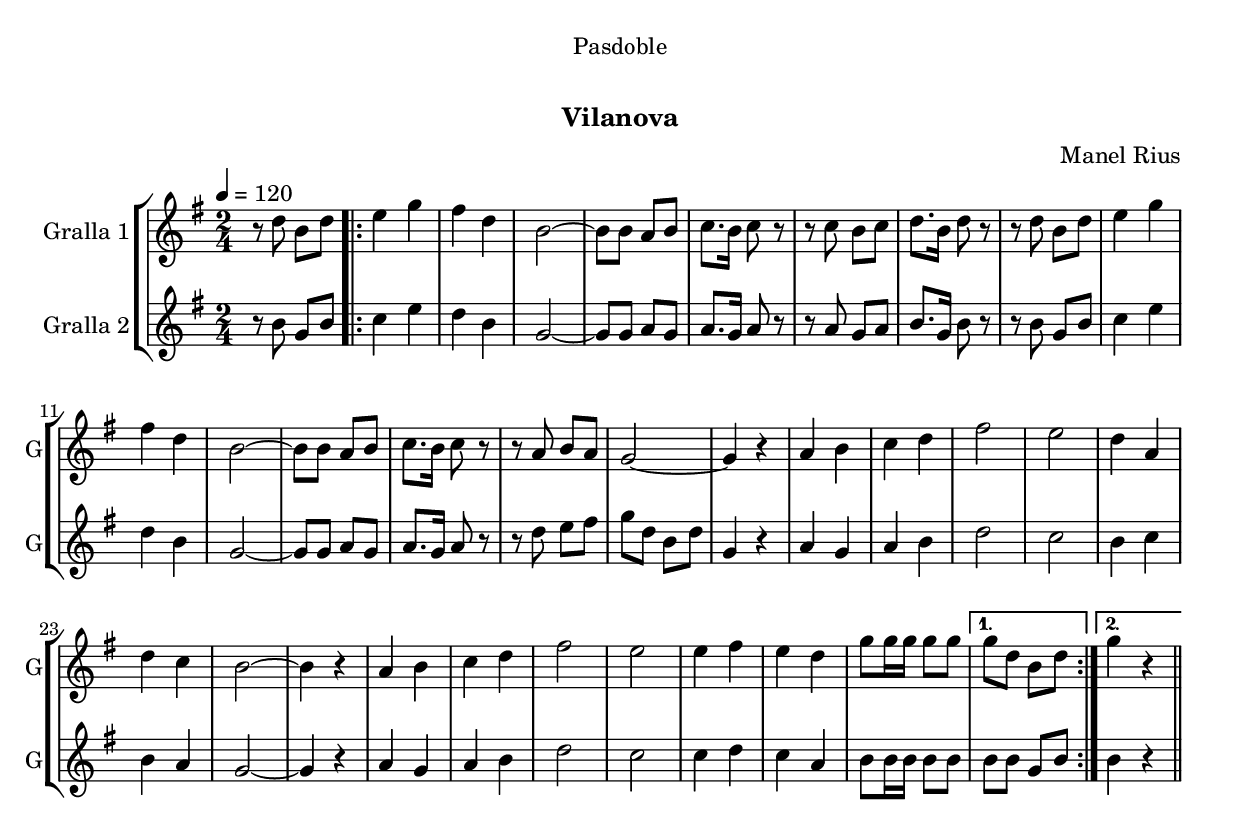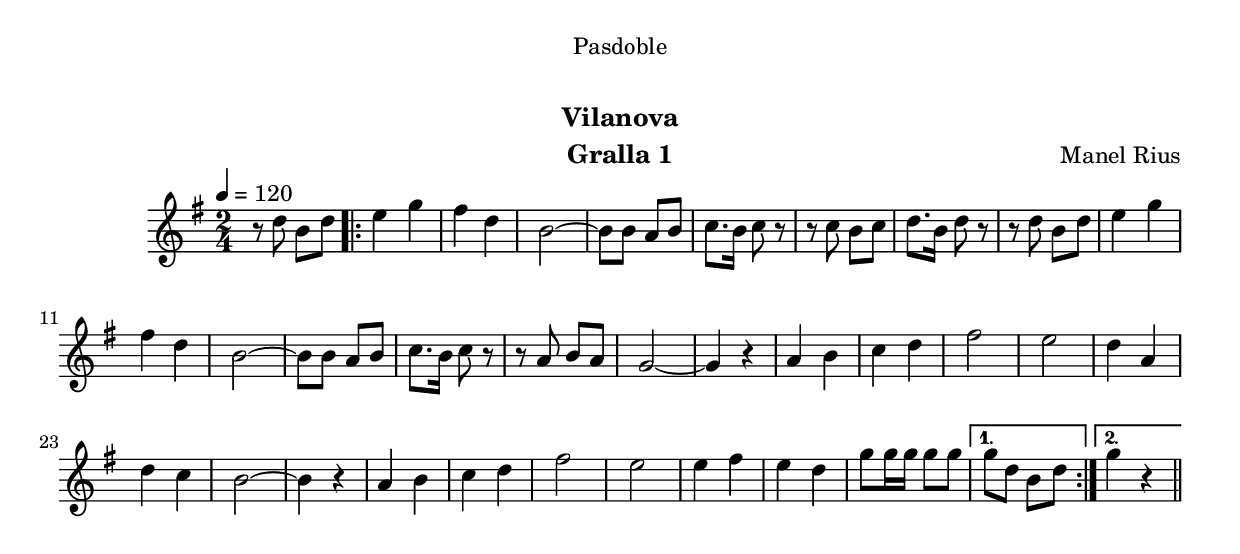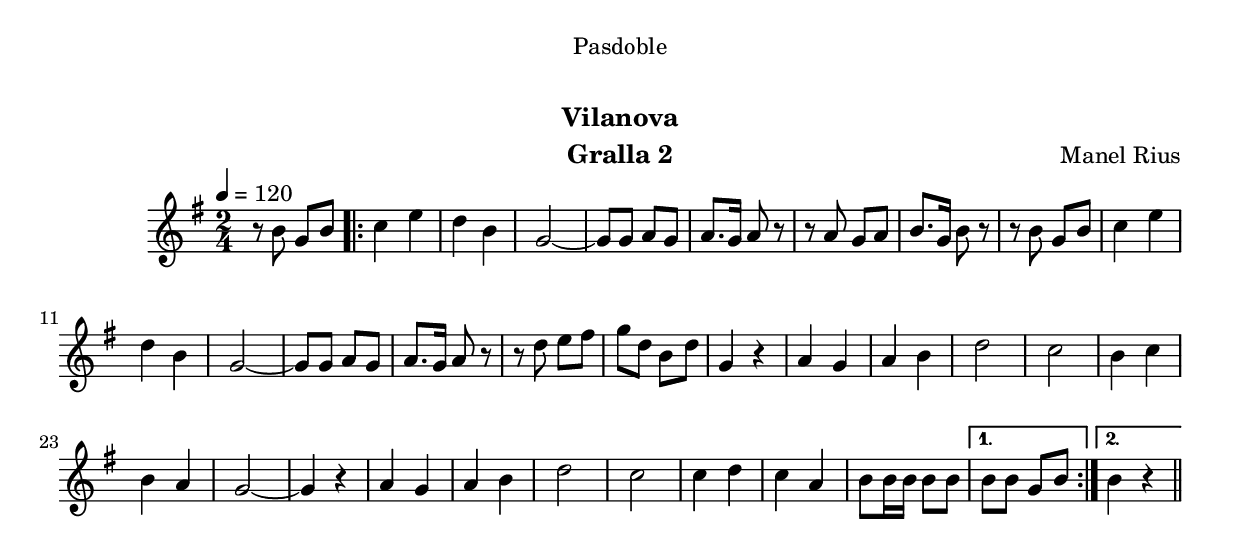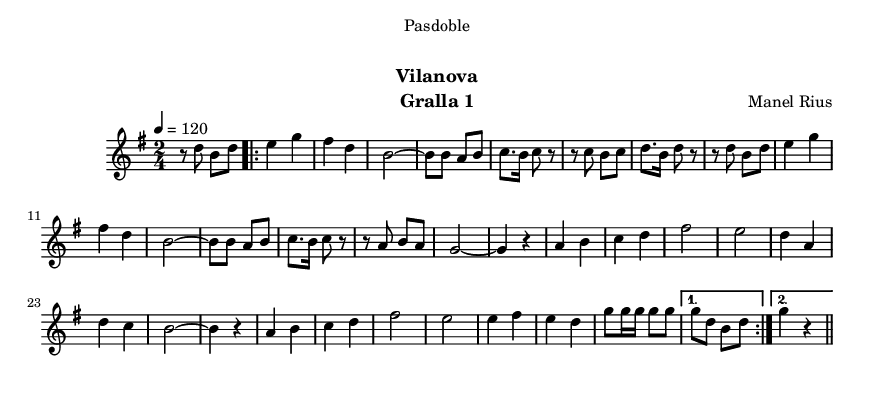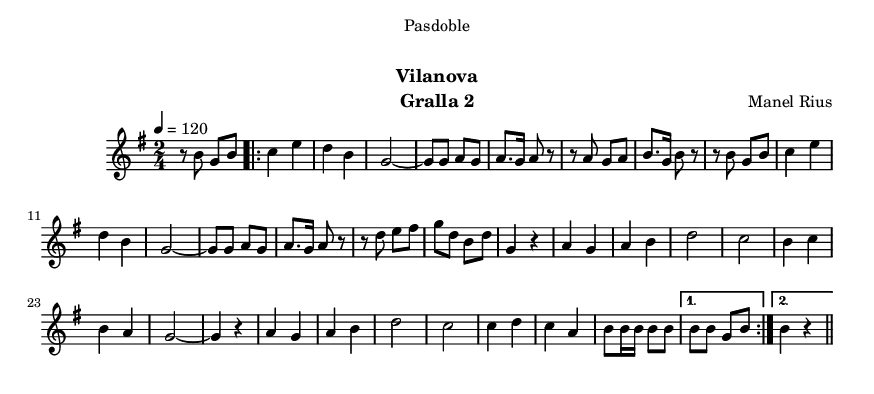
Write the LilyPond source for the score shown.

\version "2.16.0"

\header {
  dedication="Pasdoble"
  title="  "
  subtitle="Vilanova"
  subsubtitle=""
  poet=""
  meter=""
  piece=""
  composer="Manel Rius"
  arranger=""
  opus=""
  instrument=""
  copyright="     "
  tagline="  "
}

liniaroAa =
\relative d''
{
  \tempo 4=120
  \clef treble
  \key g \major
  \time 2/4
  r8 d b d  |
  \repeat volta 2 { e4 g  |
  fis4 d  |
  b2 ~  |
  %05
  b8 b a b  |
  c8. b16 c8 r  |
  r8 c b c  |
  d8. b16 d8 r  |
  r8 d b d  |
  %10
  e4 g  |
  fis4 d  |
  b2 ~  |
  b8 b a b  |
  c8. b16 c8 r  |
  %15
  r8 a b a  |
  g2 ~  |
  g4 r  |
  a4 b  |
  c4 d  |
  %20
  fis2  |
  e2  |
  d4 a  |
  d4 c  |
  b2 ~  |
  %25
  b4 r  |
  a4 b  |
  c4 d  |
  fis2  |
  e2  |
  %30
  e4 fis  |
  e4 d  |
  g8 g16 g g8 g }
  \alternative { { g8 d b d }
  { g4 r } } \bar "||"
}

liniaroAb =
\relative b'
{
  \tempo 4=120
  \clef treble
  \key g \major
  \time 2/4
  r8 b g b  |
  \repeat volta 2 { c4 e  |
  d4 b  |
  g2 ~  |
  %05
  g8 g a g  |
  a8. g16 a8 r  |
  r8 a g a  |
  b8. g16 b8 r  |
  r8 b g b  |
  %10
  c4 e  |
  d4 b  |
  g2 ~  |
  g8 g a g  |
  a8. g16 a8 r  |
  %15
  r8 d e fis  |
  g8 d b d  |
  g,4 r  |
  a4 g  |
  a4 b  |
  %20
  d2  |
  c2  |
  b4 c  |
  b4 a  |
  g2 ~  |
  %25
  g4 r  |
  a4 g  |
  a4 b  |
  d2  |
  c2  |
  %30
  c4 d  |
  c4 a  |
  b8 b16 b b8 b }
  \alternative { { b8 b g b }
  { b4 r } } \bar "||"
}

\book {

\paper {
  print-page-number = false
}

\bookpart {
  \score {
    \new StaffGroup {
      \override Score.RehearsalMark #'self-alignment-X = #LEFT
      <<
        \new Staff \with {instrumentName = #"Gralla 1" shortInstrumentName = #"G"} \liniaroAa
        \new Staff \with {instrumentName = #"Gralla 2" shortInstrumentName = #"G"} \liniaroAb
      >>
    }
    \layout {}
  }\score { \unfoldRepeats
    \new StaffGroup {
      \override Score.RehearsalMark #'self-alignment-X = #LEFT
      <<
        \new Staff \with {instrumentName = #"Gralla 1" shortInstrumentName = #"G"} \liniaroAa
        \new Staff \with {instrumentName = #"Gralla 2" shortInstrumentName = #"G"} \liniaroAb
      >>
    }
    \midi {}
  }
}

\bookpart {
  \header {instrument="Gralla 1"}
  \score {
    \new StaffGroup {
      \override Score.RehearsalMark #'self-alignment-X = #LEFT
      <<
        \new Staff \liniaroAa
      >>
    }
    \layout {}
  }\score { \unfoldRepeats
    \new StaffGroup {
      \override Score.RehearsalMark #'self-alignment-X = #LEFT
      <<
        \new Staff \liniaroAa
      >>
    }
    \midi {}
  }
}

\bookpart {
  \header {instrument="Gralla 2"}
  \score {
    \new StaffGroup {
      \override Score.RehearsalMark #'self-alignment-X = #LEFT
      <<
        \new Staff \liniaroAb
      >>
    }
    \layout {}
  }\score { \unfoldRepeats
    \new StaffGroup {
      \override Score.RehearsalMark #'self-alignment-X = #LEFT
      <<
        \new Staff \liniaroAb
      >>
    }
    \midi {}
  }
}

}

\book {

\paper {
  print-page-number = false
  #(set-paper-size "a6landscape")
  #(layout-set-staff-size 14)
}

\bookpart {
  \header {instrument="Gralla 1"}
  \score {
    \new StaffGroup {
      \override Score.RehearsalMark #'self-alignment-X = #LEFT
      <<
        \new Staff \liniaroAa
      >>
    }
    \layout {}
  }
}

\bookpart {
  \header {instrument="Gralla 2"}
  \score {
    \new StaffGroup {
      \override Score.RehearsalMark #'self-alignment-X = #LEFT
      <<
        \new Staff \liniaroAb
      >>
    }
    \layout {}
  }
}

}

